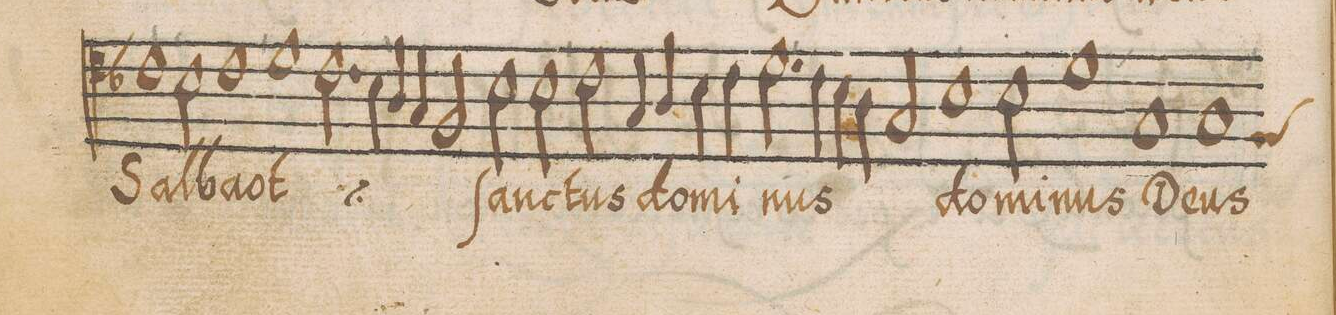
**kern	**text
*I"ALTVS	*
*clefC4	*
*k[b-]	*
*met()	*
*M2/1	*
*custos:c	*
1c	Sab-
=16-	=16-
2B-\	.
1c	-ba-
=17-	=17-
1d	-ot
*	*ij
2.c\	Sab-
4B-\	.
=18-	=18-
4A/	-ba-
4G/	.
2F/	-ot
*	*Xij
2B-\	ſanc-
2B-\	-tus
=19-	=19-
2c\	do-
4G/	-mi-
4A/	.
4B-\	.
4c\	.
2.d\	-nus
=20-	=20-
4c\	.
4B-\	.
4A\	.
2G/	.
1B-	do-
=21-	=21-
2B-\	-mi-
1d	-nus
=22-	=22-
1G	De-
*custos:F	*
1G	-us
=23-	=23-
*-	*-
